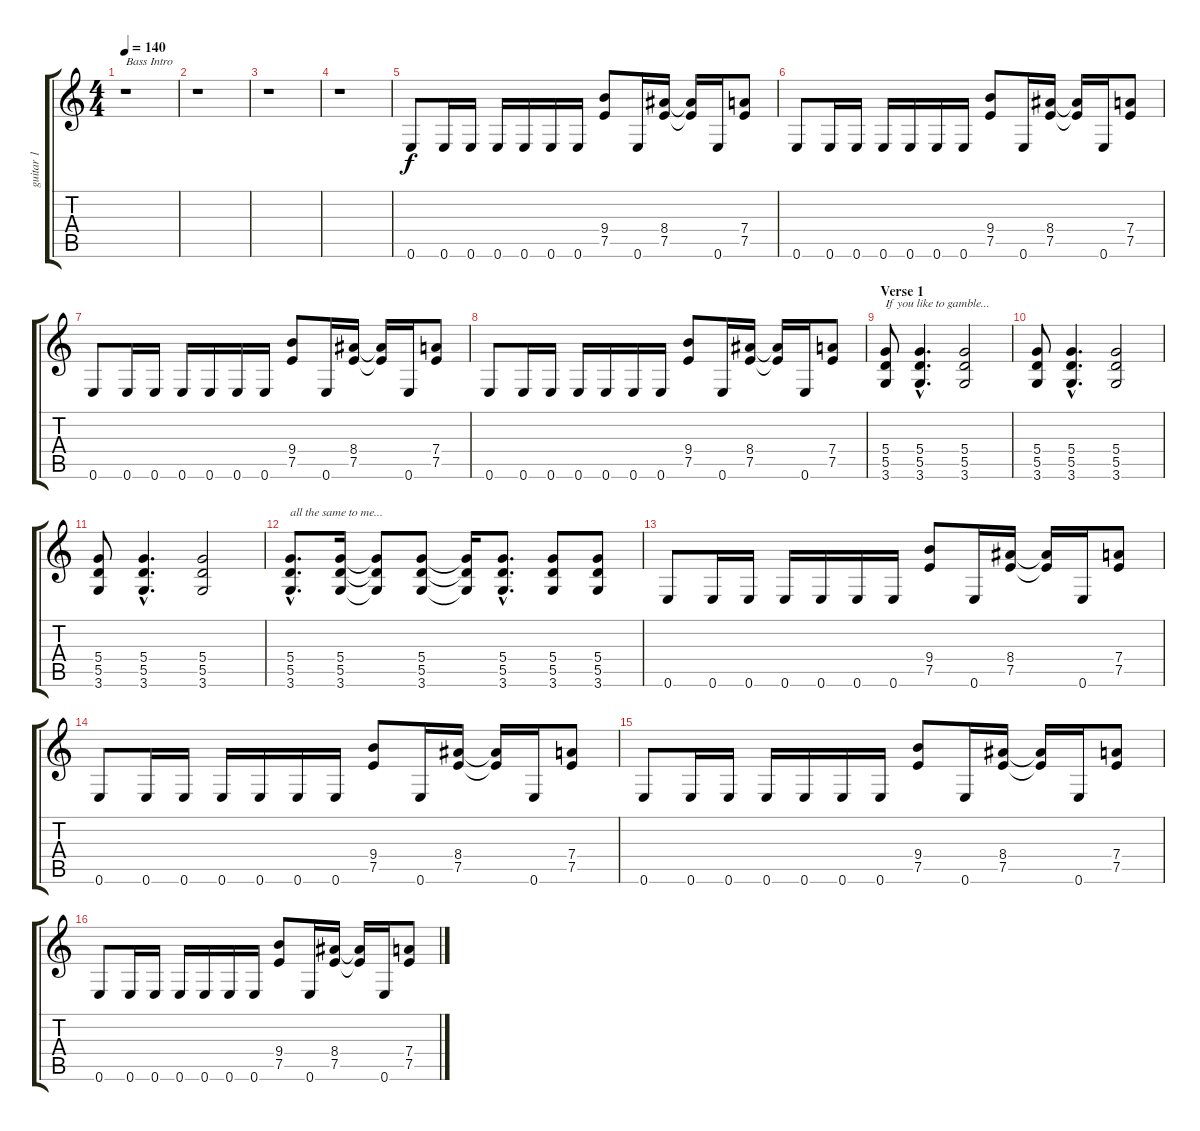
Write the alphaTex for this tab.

\track ("guitar 1" "guitar 1") {instrument distortionguitar}
\staff {score tabs}
\tuning (E4 B3 G3 D3 A2 E2) {hide}
\ts (4 4)
\tempo 140
\clef g2
\ks c
r.1{txt "Bass Intro" dy f instrument distortionguitar} |
r.1 |
r.1 |
r.1 |
0.6.8 0.6.16 0.6.16 0.6.16 0.6.16 0.6.16 0.6.16 (9.4 7.5).8 0.6.16 (8.4 7.5).16 (8.4{t} 7.5{t}).16 0.6.16 (7.4 7.5).8 |
0.6.8 0.6.16 0.6.16 0.6.16 0.6.16 0.6.16 0.6.16 (9.4 7.5).8 0.6.16 (8.4 7.5).16 (8.4{t} 7.5{t}).16 0.6.16 (7.4 7.5).8 |
0.6.8 0.6.16 0.6.16 0.6.16 0.6.16 0.6.16 0.6.16 (9.4 7.5).8 0.6.16 (8.4 7.5).16 (8.4{t} 7.5{t}).16 0.6.16 (7.4 7.5).8 |
0.6.8 0.6.16 0.6.16 0.6.16 0.6.16 0.6.16 0.6.16 (9.4 7.5).8 0.6.16 (8.4 7.5).16 (8.4{t} 7.5{t}).16 0.6.16 (7.4 7.5).8 |
\section ("" "Verse 1")
(5.4 5.5 3.6).8{txt "If you like to gamble..."} (5.4{hac} 5.5{hac} 3.6{hac}).4{d} (5.4 5.5 3.6).2 |
(5.4 5.5 3.6).8 (5.4{hac} 5.5{hac} 3.6{hac}).4{d} (5.4 5.5 3.6).2 |
(5.4 5.5 3.6).8 (5.4{hac} 5.5{hac} 3.6{hac}).4{d} (5.4 5.5 3.6).2 |
(5.4{hac} 5.5{hac} 3.6{hac}).8{d txt "all the same to me..."} (5.4 5.5 3.6).16 (5.4{t} 5.5{t} 3.6{t}).8 (5.4 5.5 3.6).8 (5.4{t} 5.5{t} 3.6{t}).16 (5.4{hac} 5.5{hac} 3.6{hac}).8{d} (5.4 5.5 3.6).8 (5.4 5.5 3.6).8 |
0.6.8 0.6.16 0.6.16 0.6.16 0.6.16 0.6.16 0.6.16 (9.4 7.5).8 0.6.16 (8.4 7.5).16 (8.4{t} 7.5{t}).16 0.6.16 (7.4 7.5).8 |
0.6.8 0.6.16 0.6.16 0.6.16 0.6.16 0.6.16 0.6.16 (9.4 7.5).8 0.6.16 (8.4 7.5).16 (8.4{t} 7.5{t}).16 0.6.16 (7.4 7.5).8 |
0.6.8 0.6.16 0.6.16 0.6.16 0.6.16 0.6.16 0.6.16 (9.4 7.5).8 0.6.16 (8.4 7.5).16 (8.4{t} 7.5{t}).16 0.6.16 (7.4 7.5).8 |
0.6.8 0.6.16 0.6.16 0.6.16 0.6.16 0.6.16 0.6.16 (9.4 7.5).8 0.6.16 (8.4 7.5).16 (8.4{t} 7.5{t}).16 0.6.16 (7.4 7.5).8
